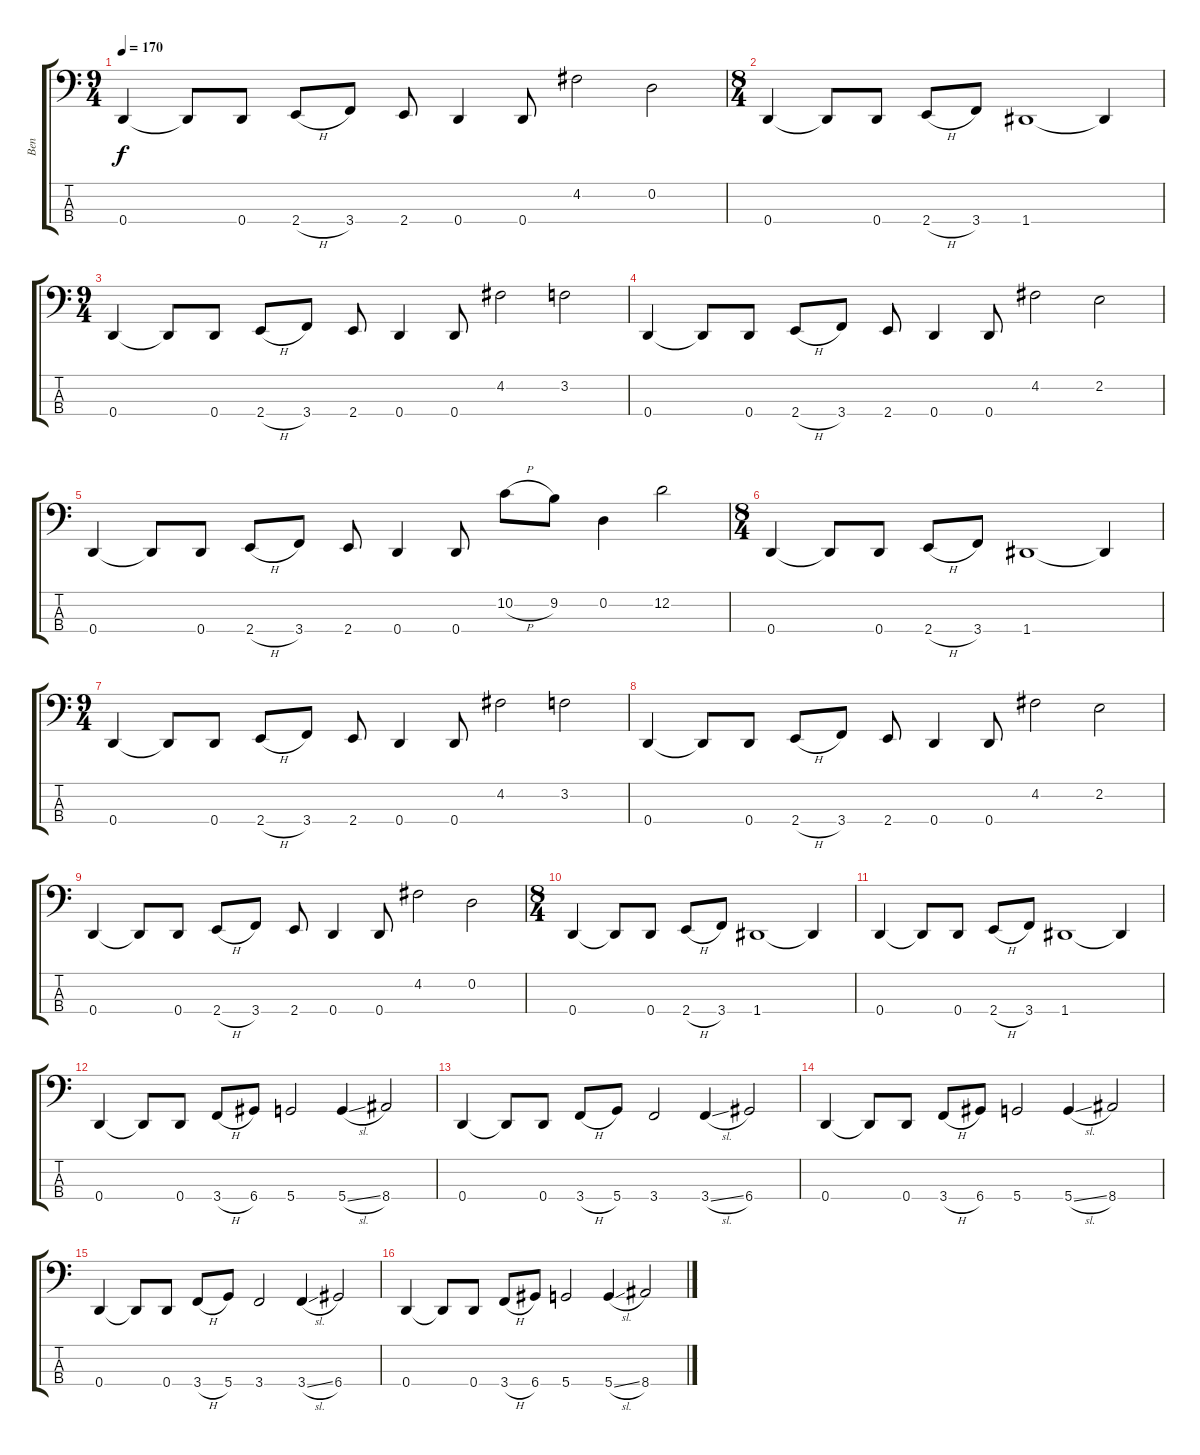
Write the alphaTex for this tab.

\track ("Ben" "Ben") {instrument electricbassfinger}
\staff {score tabs}
\tuning (G2 D2 A1 D1) {hide}
\ts (9 4)
\tempo 170
\clef f4
\ks c
0.4.4{dy f} 0.4{t}.8 0.4.8 2.4{h}.8 3.4.8 2.4.8 0.4.4 0.4.8 4.2.2 0.2.2 |
\ts (8 4)
0.4.4 0.4{t}.8 0.4.8 2.4{h}.8 3.4.8 1.4.1 1.4{t}.4 |
\ts (9 4)
0.4.4 0.4{t}.8 0.4.8 2.4{h}.8 3.4.8 2.4.8 0.4.4 0.4.8 4.2.2 3.2.2 |
0.4.4 0.4{t}.8 0.4.8 2.4{h}.8 3.4.8 2.4.8 0.4.4 0.4.8 4.2.2 2.2.2 |
0.4.4 0.4{t}.8 0.4.8 2.4{h}.8 3.4.8 2.4.8 0.4.4 0.4.8 10.2{h}.8 9.2.8 0.2.4 12.2.2 |
\ts (8 4)
0.4.4 0.4{t}.8 0.4.8 2.4{h}.8 3.4.8 1.4.1 1.4{t}.4 |
\ts (9 4)
0.4.4 0.4{t}.8 0.4.8 2.4{h}.8 3.4.8 2.4.8 0.4.4 0.4.8 4.2.2 3.2.2 |
0.4.4 0.4{t}.8 0.4.8 2.4{h}.8 3.4.8 2.4.8 0.4.4 0.4.8 4.2.2 2.2.2 |
0.4.4 0.4{t}.8 0.4.8 2.4{h}.8 3.4.8 2.4.8 0.4.4 0.4.8 4.2.2 0.2.2 |
\ts (8 4)
0.4.4 0.4{t}.8 0.4.8 2.4{h}.8 3.4.8 1.4.1 1.4{t}.4 |
0.4.4 0.4{t}.8 0.4.8 2.4{h}.8 3.4.8 1.4.1 1.4{t}.4 |
0.4.4 0.4{t}.8 0.4.8 3.4{h}.8 6.4.8 5.4.2 5.4{sl}.4 8.4.2 |
0.4.4 0.4{t}.8 0.4.8 3.4{h}.8 5.4.8 3.4.2 3.4{sl}.4 6.4.2 |
0.4.4 0.4{t}.8 0.4.8 3.4{h}.8 6.4.8 5.4.2 5.4{sl}.4 8.4.2 |
0.4.4 0.4{t}.8 0.4.8 3.4{h}.8 5.4.8 3.4.2 3.4{sl}.4 6.4.2 |
0.4.4 0.4{t}.8 0.4.8 3.4{h}.8 6.4.8 5.4.2 5.4{sl}.4 8.4.2
